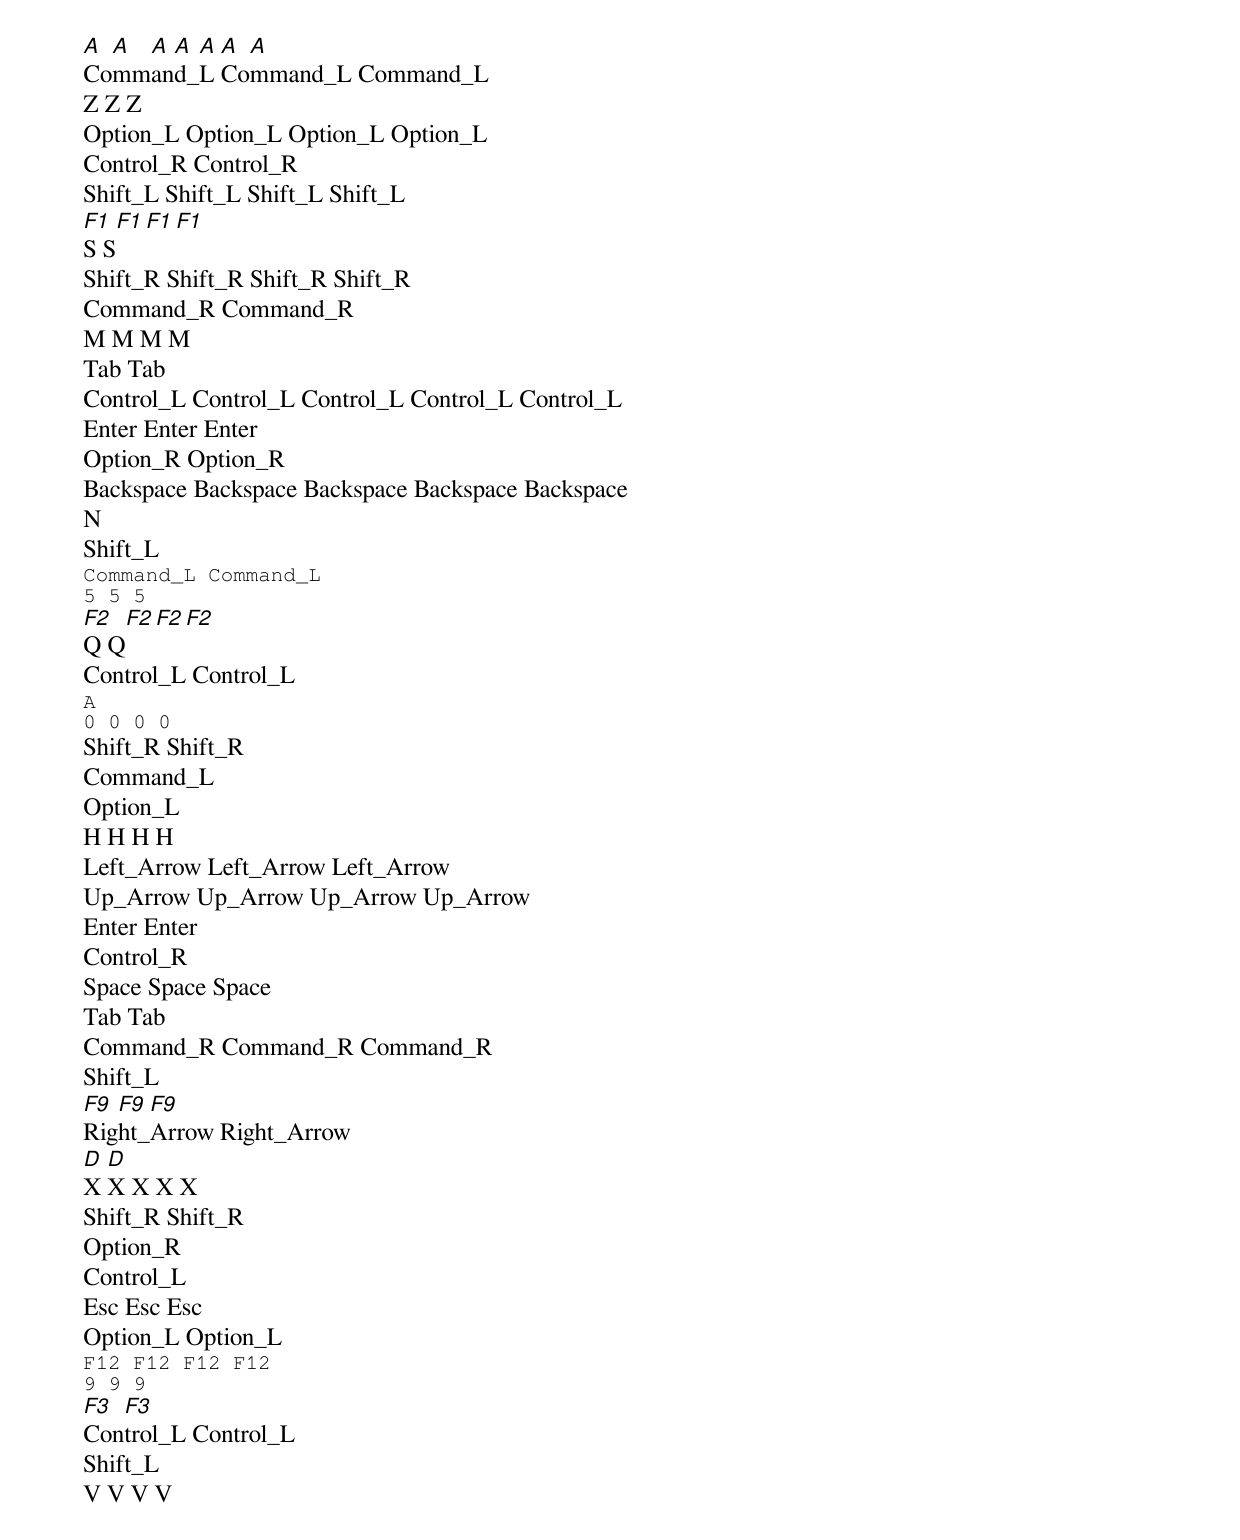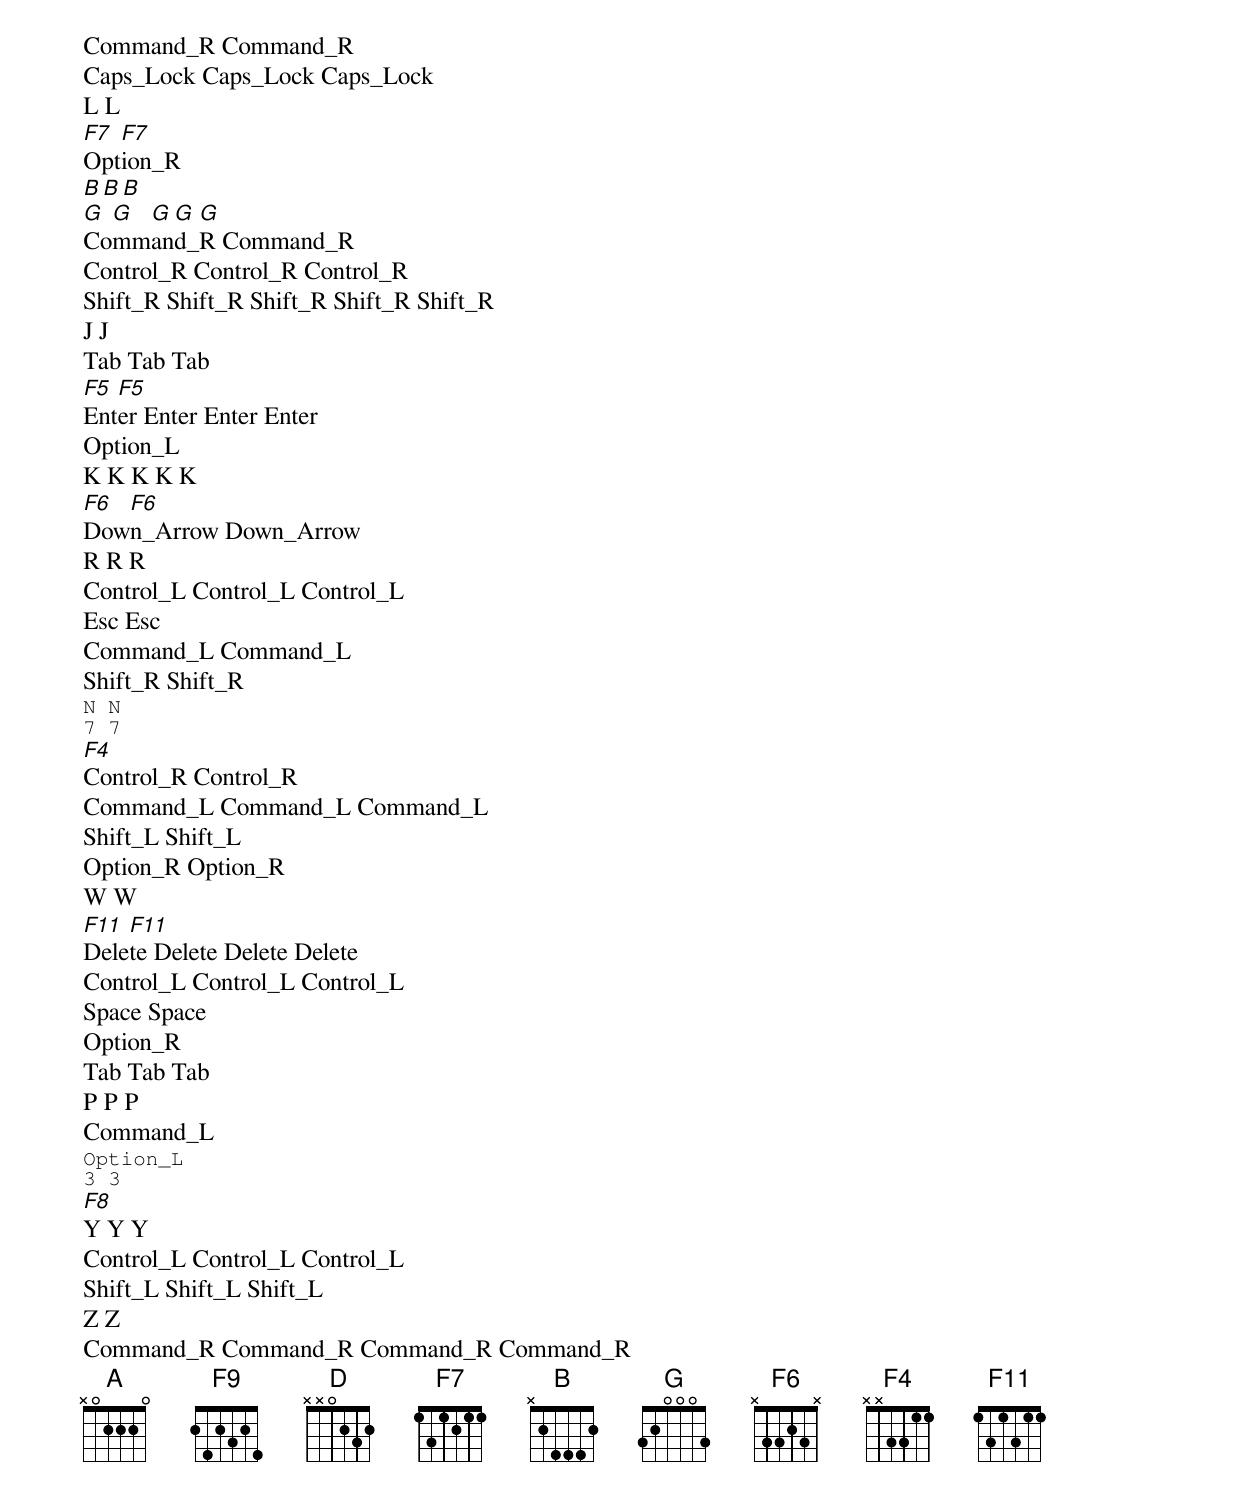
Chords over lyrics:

A A A A A A A
Command_L Command_L Command_L
Z Z Z
Option_L Option_L Option_L Option_L
Control_R Control_R
Shift_L Shift_L Shift_L Shift_L
F1 F1 F1 F1
S S
Shift_R Shift_R Shift_R Shift_R
Command_R Command_R
M M M M
Tab Tab
Control_L Control_L Control_L Control_L Control_L
Enter Enter Enter
Option_R Option_R
Backspace Backspace Backspace Backspace Backspace
N
Shift_L
Command_L Command_L
5 5 5
F2 F2 F2 F2
Q Q
Control_L Control_L
A
0 0 0 0
Shift_R Shift_R
Command_L
Option_L
H H H H
Left_Arrow Left_Arrow Left_Arrow
Up_Arrow Up_Arrow Up_Arrow Up_Arrow
Enter Enter
Control_R
Space Space Space
Tab Tab
Command_R Command_R Command_R
Shift_L
F9 F9 F9
Right_Arrow Right_Arrow
D D
X X X X X
Shift_R Shift_R
Option_R
Control_L
Esc Esc Esc
Option_L Option_L
F12 F12 F12 F12
9 9 9
F3 F3
Control_L Control_L
Shift_L
V V V V
Command_R Command_R
Caps_Lock Caps_Lock Caps_Lock
L L
F7 F7
Option_R
B B B
G G G G G
Command_R Command_R
Control_R Control_R Control_R
Shift_R Shift_R Shift_R Shift_R Shift_R
J J
Tab Tab Tab
F5 F5
Enter Enter Enter Enter
Option_L
K K K K K
F6 F6
Down_Arrow Down_Arrow
R R R
Control_L Control_L Control_L
Esc Esc
Command_L Command_L
Shift_R Shift_R
N N
7 7
F4
Control_R Control_R
Command_L Command_L Command_L
Shift_L Shift_L
Option_R Option_R
W W
F11 F11
Delete Delete Delete Delete
Control_L Control_L Control_L
Space Space
Option_R
Tab Tab Tab
P P P
Command_L
Option_L
3 3
F8
Y Y Y
Control_L Control_L Control_L
Shift_L Shift_L Shift_L
Z Z
Command_R Command_R Command_R Command_R
